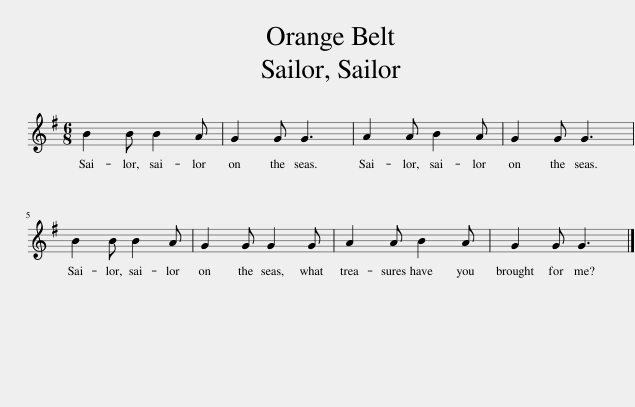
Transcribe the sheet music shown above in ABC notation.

X:1
L:1/8
M:6/8
I:linebreak $
K:G
V:1 treble
V:1
 B2 B B2 A | G2 G G3 | A2 A B2 A | G2 G G3 |$ B2 B B2 A | %5
 G2 G G2 G | A2 A B2 A | G2 G G3 |] %8
